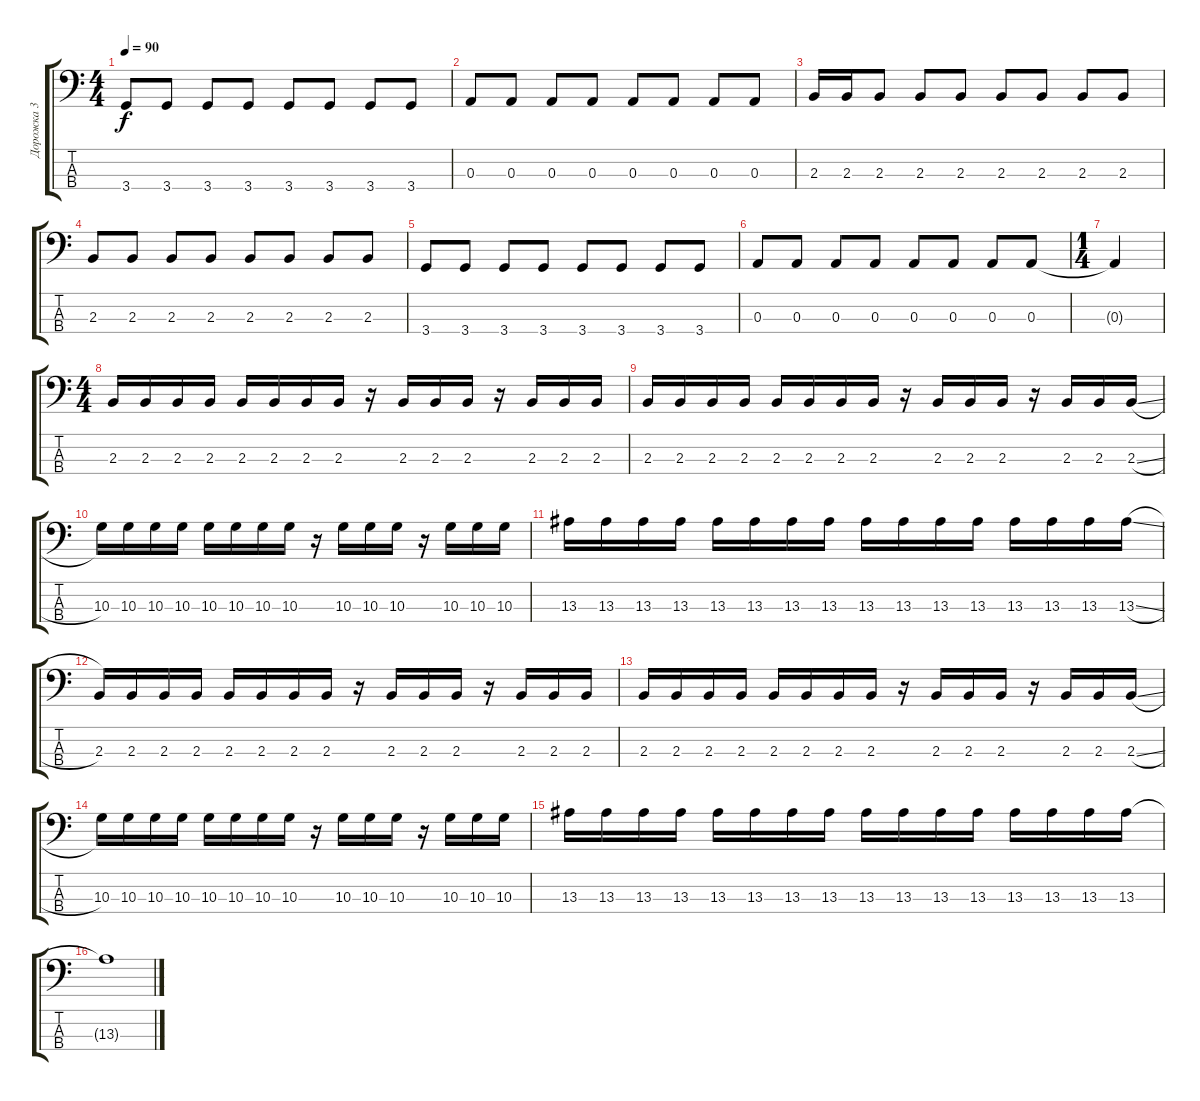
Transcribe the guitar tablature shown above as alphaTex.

\track ("Дорожка 3" "Дорожка 3") {instrument electricbassfinger}
\staff {score tabs}
\tuning (G2 D2 A1 E1) {hide}
\ts (4 4)
\tempo 90
\clef f4
\ks c
3.4.8{dy f} 3.4.8 3.4.8 3.4.8 3.4.8 3.4.8 3.4.8 3.4.8 |
0.3.8 0.3.8 0.3.8 0.3.8 0.3.8 0.3.8 0.3.8 0.3.8 |
2.3.16 2.3.16 2.3.8 2.3.8 2.3.8 2.3.8 2.3.8 2.3.8 2.3.8 |
2.3.8 2.3.8 2.3.8 2.3.8 2.3.8 2.3.8 2.3.8 2.3.8 |
3.4.8 3.4.8 3.4.8 3.4.8 3.4.8 3.4.8 3.4.8 3.4.8 |
0.3.8 0.3.8 0.3.8 0.3.8 0.3.8 0.3.8 0.3.8 0.3.8 |
\ts (1 4)
0.3{t}.4 |
\ts (4 4)
2.3.16 2.3.16 2.3.16 2.3.16 2.3.16 2.3.16 2.3.16 2.3.16 r.16 2.3.16 2.3.16 2.3.16 r.16 2.3.16 2.3.16 2.3.16 |
2.3.16 2.3.16 2.3.16 2.3.16 2.3.16 2.3.16 2.3.16 2.3.16 r.16 2.3.16 2.3.16 2.3.16 r.16 2.3.16 2.3.16 2.3{sl}.16 |
10.3.16 10.3.16 10.3.16 10.3.16 10.3.16 10.3.16 10.3.16 10.3.16 r.16 10.3.16 10.3.16 10.3.16 r.16 10.3.16 10.3.16 10.3.16 |
13.3.16 13.3.16 13.3.16 13.3.16 13.3.16 13.3.16 13.3.16 13.3.16 13.3.16 13.3.16 13.3.16 13.3.16 13.3.16 13.3.16 13.3.16 13.3{sl}.16 |
2.3.16 2.3.16 2.3.16 2.3.16 2.3.16 2.3.16 2.3.16 2.3.16 r.16 2.3.16 2.3.16 2.3.16 r.16 2.3.16 2.3.16 2.3.16 |
2.3.16 2.3.16 2.3.16 2.3.16 2.3.16 2.3.16 2.3.16 2.3.16 r.16 2.3.16 2.3.16 2.3.16 r.16 2.3.16 2.3.16 2.3{sl}.16 |
10.3.16 10.3.16 10.3.16 10.3.16 10.3.16 10.3.16 10.3.16 10.3.16 r.16 10.3.16 10.3.16 10.3.16 r.16 10.3.16 10.3.16 10.3.16 |
13.3.16 13.3.16 13.3.16 13.3.16 13.3.16 13.3.16 13.3.16 13.3.16 13.3.16 13.3.16 13.3.16 13.3.16 13.3.16 13.3.16 13.3.16 13.3.16 |
13.3{t}.1
